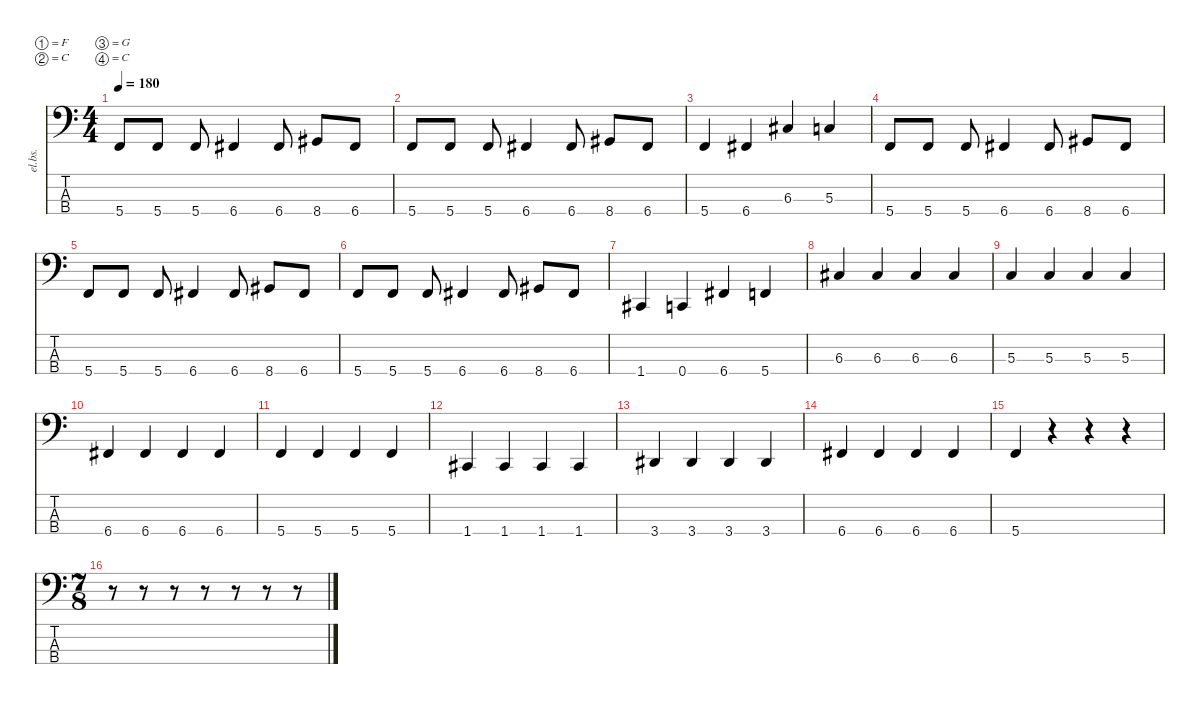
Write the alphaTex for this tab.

\defaultSystemsLayout 4
\hideDynamics
\bracketExtendMode nobrackets
\otherSystemsTrackNameOrientation horizontal
\track ("Uku" "el.bs.") {instrument electricbassfinger}
\staff {score tabs}
\tuning (F2 C2 G1 C1)
\ts (4 4)
\tempo 180
\clef f4
\ks c
5.4.8{dy mf beam Up} 5.4.8{beam Up} 5.4.8{beam Up} 6.4{acc #}.4{beam Up} 6.4{acc #}.8{beam Up} 8.4{acc #}.8{beam Up} 6.4{acc #}.8{beam Up} |
5.4.8{beam Up} 5.4.8{beam Up} 5.4.8{beam Up} 6.4{acc #}.4{beam Up} 6.4{acc #}.8{beam Up} 8.4{acc #}.8{beam Up} 6.4{acc #}.8{beam Up} |
5.4.4{beam Up} 6.4{acc #}.4{beam Up} 6.3{acc #}.4{beam Up} 5.3.4{beam Up} |
5.4.8{beam Up} 5.4.8{beam Up} 5.4.8{beam Up} 6.4{acc #}.4{beam Up} 6.4{acc #}.8{beam Up} 8.4{acc #}.8{beam Up} 6.4{acc #}.8{beam Up} |
5.4.8{beam Up} 5.4.8{beam Up} 5.4.8{beam Up} 6.4{acc #}.4{beam Up} 6.4{acc #}.8{beam Up} 8.4{acc #}.8{beam Up} 6.4{acc #}.8{beam Up} |
5.4.8{beam Up} 5.4.8{beam Up} 5.4.8{beam Up} 6.4{acc #}.4{beam Up} 6.4{acc #}.8{beam Up} 8.4{acc #}.8{beam Up} 6.4{acc #}.8{beam Up} |
1.4{acc #}.4{beam Up} 0.4.4{beam Up} 6.4{acc #}.4{beam Up} 5.4.4{beam Up} |
6.3{acc #}.4{beam Up} 6.3{acc #}.4{beam Up} 6.3{acc #}.4{beam Up} 6.3{acc #}.4{beam Up} |
5.3.4{beam Up} 5.3.4{beam Up} 5.3.4{beam Up} 5.3.4{beam Up} |
6.4{acc #}.4{beam Up} 6.4{acc #}.4{beam Up} 6.4{acc #}.4{beam Up} 6.4{acc #}.4{beam Up} |
5.4.4{beam Up} 5.4.4{beam Up} 5.4.4{beam Up} 5.4.4{beam Up} |
1.4{acc #}.4{beam Up} 1.4{acc #}.4{beam Up} 1.4{acc #}.4{beam Up} 1.4{acc #}.4{beam Up} |
3.4{acc #}.4{beam Up} 3.4{acc #}.4{beam Up} 3.4{acc #}.4{beam Up} 3.4{acc #}.4{beam Up} |
6.4{acc #}.4{beam Up} 6.4{acc #}.4{beam Up} 6.4{acc #}.4{beam Up} 6.4{acc #}.4{beam Up} |
5.4.4{beam Up} r.4{beam Up} r.4{beam Up} r.4{beam Up} |
\ts (7 8)
\beaming (8 2 2 2 2)
r.8{beam Down} r.8{beam Down} r.8{beam Down} r.8{beam Down} r.8{beam Down} r.8{beam Down} r.8{beam Down}
